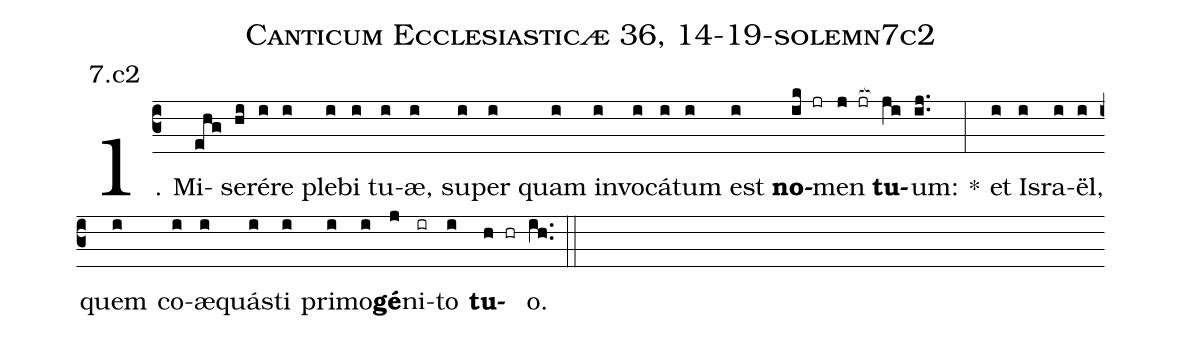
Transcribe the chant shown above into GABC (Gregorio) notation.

name: Canticum Ecclesiasticæ 36, 14-19-solemn7c2;
annotation: 7.c2;
%%
(c3)1. Mi(ehg)se(hi)ré(i)re(i) ple(i)bi(i) tu(i)æ,(i) su(i)per(i) quam(i) in(i)vo(i)cá(i)tum(i) est(i) <b>no</b>(ik jr)men(j jr[ocb:1{]) <b>tu</b>(ji[ocb:0}])um:(ij..) *(:) et(i) Is(i)ra(i)ël,(i) quem(i) co(i)æ(i)quás(i)ti(i) pri(i)mo(i)<b>gé</b>(j)ni(ir)to(i) <b>tu</b>(h hr)o.(ih..) (::)
